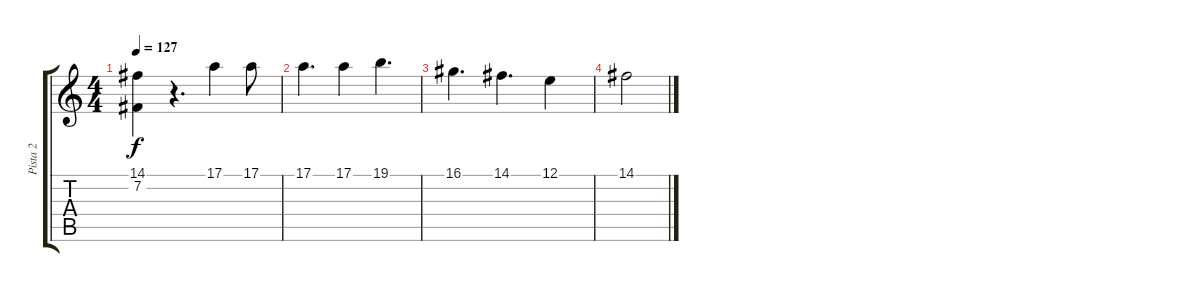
\track ("Pista 2" "Pista 2") {instrument sopranosax}
\staff {score tabs}
\tuning (E4 B3 G3 D3 A2 E2) {hide}
\ts (4 4)
\tempo 127
\clef g2
\ks c
(14.1{t} 7.2{t}).4{dy f} r.4{d} 17.1.4 17.1.8 |
17.1.4{d} 17.1.4 19.1.4{d} |
16.1.4{d} 14.1.4{d} 12.1.4 |
14.1.2
